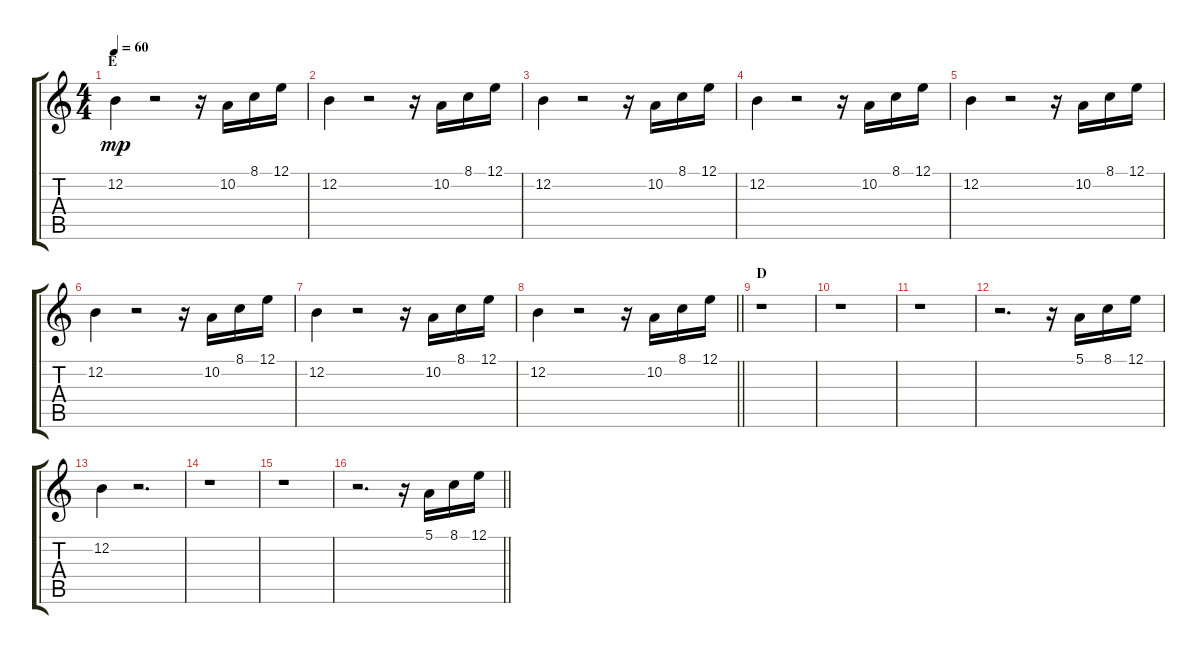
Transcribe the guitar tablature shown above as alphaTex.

\track "" {instrument flute}
\staff {score tabs}
\tuning (E4 B3 G3 D3 A2 E2) {hide}
\ts (4 4)
\section ("" "E")
\tempo 60
\clef g2
\ks c
12.2.4{dy mp} r.2 r.16 10.2.16 8.1.16 12.1.16 |
12.2.4 r.2 r.16 10.2.16 8.1.16 12.1.16 |
12.2.4 r.2 r.16 10.2.16 8.1.16 12.1.16 |
12.2.4 r.2 r.16 10.2.16 8.1.16 12.1.16 |
12.2.4 r.2 r.16 10.2.16 8.1.16 12.1.16 |
12.2.4 r.2 r.16 10.2.16 8.1.16 12.1.16 |
12.2.4 r.2 r.16 10.2.16 8.1.16 12.1.16 |
\barLineRight lightlight
12.2.4 r.2 r.16 10.2.16 8.1.16 12.1.16 |
\section ("" "D")
r.1 |
r.1 |
r.1 |
r.2{d} r.16 5.1.16 8.1.16 12.1.16 |
12.2.4 r.2{d} |
r.1 |
r.1 |
\barLineRight lightlight
r.2{d} r.16 5.1.16 8.1.16 12.1.16
